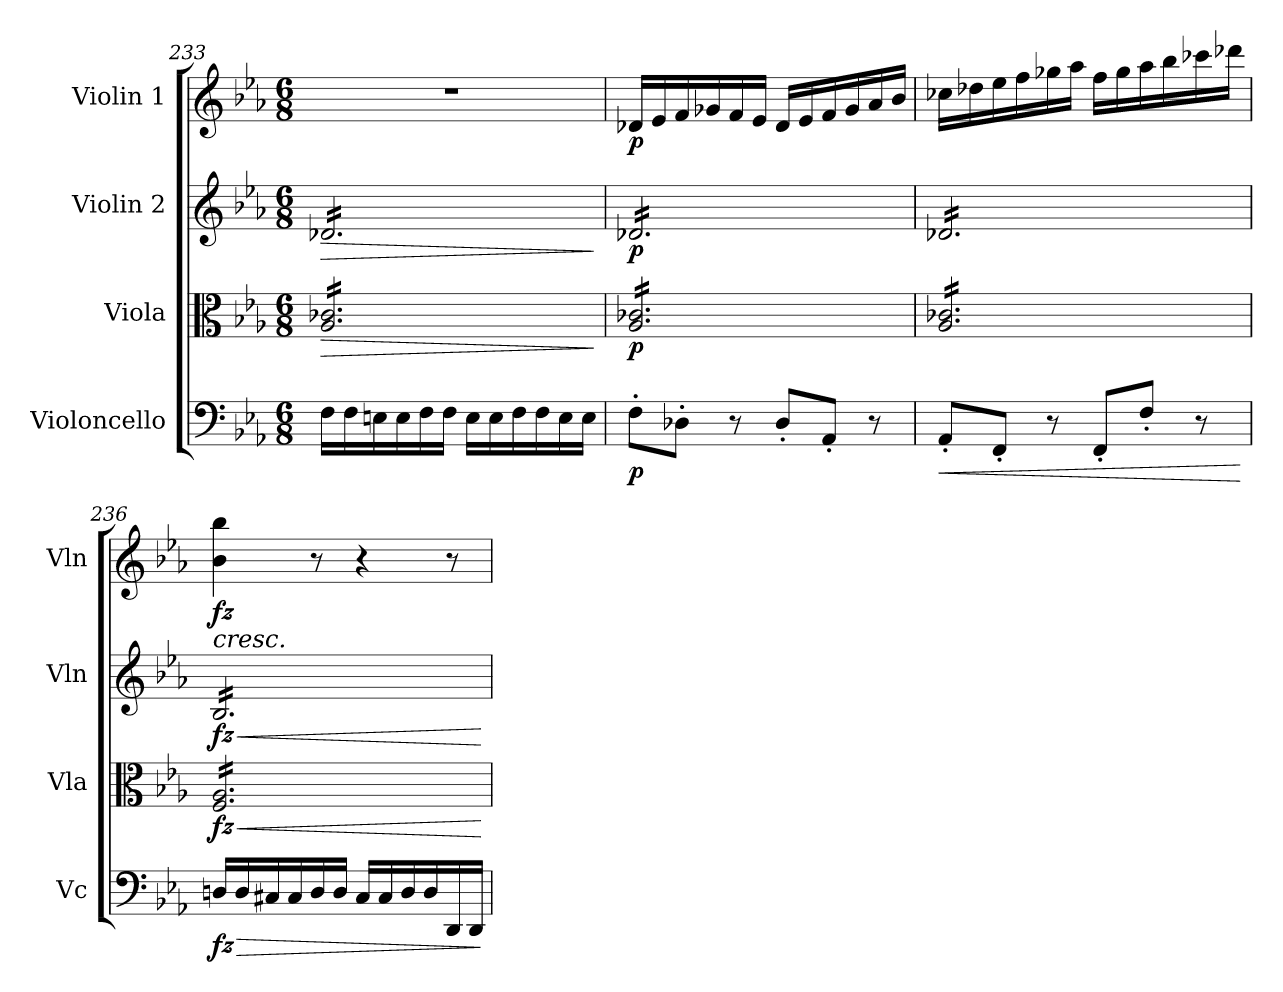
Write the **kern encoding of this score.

**kern	**dynam	**kern	**dynam	**kern	**dynam	**kern	**dynam
*part4	*part4	*part3	*part3	*part2	*part2	*part1	*part1
*staff4	*staff4	*staff3	*staff3	*staff2	*staff2	*staff1	*staff1
*I"Violoncello	*	*I"Viola	*	*I"Violin 2	*	*I"Violin 1	*
*I'Vc	*	*I'Vla	*	*I'Vln	*	*I'Vln	*
*clefF4	*	*clefC3	*	*clefG2	*	*clefG2	*
*k[b-e-a-]	*	*k[b-e-a-]	*	*k[b-e-a-]	*	*k[b-e-a-]	*
*M6/8	*	*M6/8	*	*M6/8	*	*M6/8	*
=233	=233	=233	=233	=233	=233	=233	=233
!	!	!	!LO:HP:b	!	!LO:HP:b	!	!
*	*	*tremolo	*	*	*	*	*
*	*	*	*	*tremolo	*	*	*
16F\LL	.	16A-/ 16c-X/LL	>	16d-X/LL	>	2.r	.
16F\	.	16A-/ 16c-X/	.	16d-X/	.	.	.
16En\	.	16A-/ 16c-X/	.	16d-X/	.	.	.
16E\	.	16A-/ 16c-X/	.	16d-X/	.	.	.
16F\	.	16A-/ 16c-X/	.	16d-X/	.	.	.
16F\JJ	.	16A-/ 16c-X/	.	16d-X/	.	.	.
16E\LL	.	16A-/ 16c-X/	.	16d-X/	.	.	.
16E\	.	16A-/ 16c-X/	.	16d-X/	.	.	.
16F\	.	16A-/ 16c-X/	.	16d-X/	.	.	.
16F\	.	16A-/ 16c-X/	.	16d-X/	.	.	.
16E\	.	16A-/ 16c-X/	.	16d-X/	.	.	.
16E\JJ	.	16A-/ 16c-X/JJ	.	16d-X/JJ	.	.	.
.	.	.	]	.	]	.	.
!!LO:PB:g=z
=234	=234	=234	=234	=234	=234	=234	=234
!	!LO:DY:b	!	!LO:DY:b	!	!LO:DY:b	!	!LO:DY:b
8F'\L	p	16A-/ 16c-X/LL	p	16d-X/LL	p	16d-X/LL	p
.	.	16A-/ 16c-X/	.	16d-X/	.	16e-/	.
8D-X'\J	.	16A-/ 16c-X/	.	16d-X/	.	16f/	.
.	.	16A-/ 16c-X/	.	16d-X/	.	16g-X/	.
8r	.	16A-/ 16c-X/	.	16d-X/	.	16f/	.
.	.	16A-/ 16c-X/	.	16d-X/	.	16e-/JJ	.
8D-'/L	.	16A-/ 16c-X/	.	16d-X/	.	16d-/LL	.
.	.	16A-/ 16c-X/	.	16d-X/	.	16e-/	.
8AA-'/J	.	16A-/ 16c-X/	.	16d-X/	.	16f/	.
.	.	16A-/ 16c-X/	.	16d-X/	.	16g-/	.
8r	.	16A-/ 16c-X/	.	16d-X/	.	16a-/	.
.	.	16A-/ 16c-X/JJ	.	16d-X/JJ	.	16b-/JJ	.
=235	=235	=235	=235	=235	=235	=235	=235
!	!LO:HP:b	!	!	!	!	!	!
8AA-'/L	<	16A-/ 16c-X/LL	.	16d-X/LL	.	16cc-X\LL	.
.	.	16A-/ 16c-X/	.	16d-X/	.	16dd-X\	.
8FF'/J	.	16A-/ 16c-X/	.	16d-X/	.	16ee-\	.
.	.	16A-/ 16c-X/	.	16d-X/	.	16ff\	.
8r	.	16A-/ 16c-X/	.	16d-X/	.	16gg-X\	.
.	.	16A-/ 16c-X/	.	16d-X/	.	16aa-\JJ	.
8FF'/L	.	16A-/ 16c-X/	.	16d-X/	.	16ff\LL	.
.	.	16A-/ 16c-X/	.	16d-X/	.	16gg-\	.
8F'/J	.	16A-/ 16c-X/	.	16d-X/	.	16aa-\	.
.	.	16A-/ 16c-X/	.	16d-X/	.	16bb-\	.
8r	.	16A-/ 16c-X/	.	16d-X/	.	16ccc-X\	.
.	.	16A-/ 16c-X/JJ	.	16d-X/JJ	.	16ddd-X\JJ	.
.	[	.	.	.	.	.	.
=236	=236	=236	=236	=236	=236	=236	=236
!	!	!	!	!	!	!LO:TX:b:i:t=cresc.	!
!	!LO:HP:b	!	!LO:HP:b	!	!LO:HP:b	!	!
!	!LO:DY:n=1:b	!	!LO:DY:n=1:b	!	!LO:DY:n=1:b	!	!LO:DY:b
16Dn/LL	> fz	16F/ 16A-/LL	< fz	16B-/LL	< fz	4b-\ 4bb-\	fz
16D/	.	16F/ 16A-/	.	16B-/	.	.	.
16C#X/	.	16F/ 16A-/	.	16B-/	.	.	.
16C#/	.	16F/ 16A-/	.	16B-/	.	.	.
16D/	.	16F/ 16A-/	.	16B-/	.	8r	.
16D/JJ	.	16F/ 16A-/	.	16B-/	.	.	.
16C#/LL	.	16F/ 16A-/	.	16B-/	.	4r	.
16C#/	.	16F/ 16A-/	.	16B-/	.	.	.
16D/	.	16F/ 16A-/	.	16B-/	.	.	.
16D/	.	16F/ 16A-/	.	16B-/	.	.	.
16DD/	.	16F/ 16A-/	.	16B-/	.	8r	.
16DD/JJ	.	16F/ 16A-/JJ	.	16B-/JJ	.	.	.
*	*	*	*	*Xtremolo	*	*	*
*	*	*Xtremolo	*	*	*	*	*
.	]	.	[	.	[	.	.
=	=	=	=	=	=	=	=
*-	*-	*-	*-	*-	*-	*-	*-
